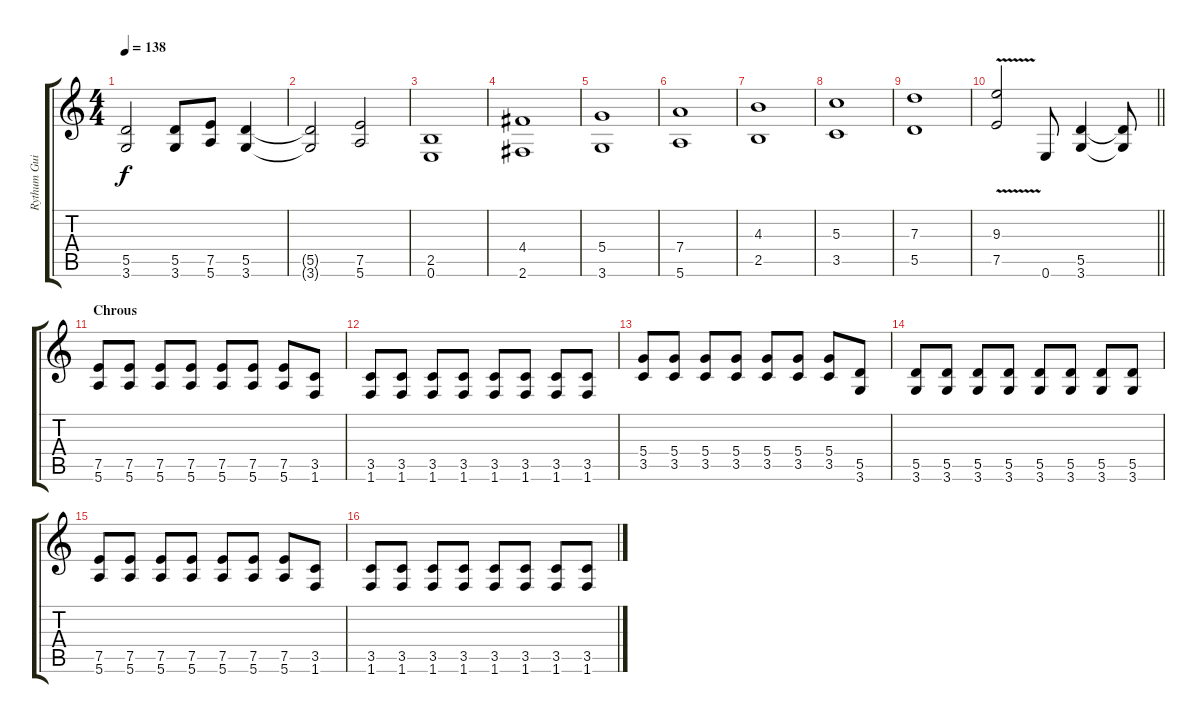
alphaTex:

\track ("Rythum Guitar" "Rythum Gui") {instrument distortionguitar}
\staff {score tabs}
\tuning (E4 B3 G3 D3 A2 E2) {hide}
\ts (4 4)
\tempo 138
\clef g2
\ks c
(5.5 3.6).2{dy f} (5.5 3.6).8 (7.5 5.6).8 (5.5 3.6).4 |
(5.5{t} 3.6{t}).2 (7.5 5.6).2 |
(2.5 0.6).1 |
(4.4 2.6).1 |
(5.4 3.6).1 |
(7.4 5.6).1 |
(4.3 2.5).1 |
(5.3 3.5).1 |
(7.3 5.5).1 |
\barLineRight lightlight
(9.3 7.5{v}).2 0.6.8 (5.5 3.6).4 (5.5{t} 3.6{t}).8 |
\section ("" "Chrous")
(7.5 5.6).8 (7.5 5.6).8 (7.5 5.6).8 (7.5 5.6).8 (7.5 5.6).8 (7.5 5.6).8 (7.5 5.6).8 (3.5 1.6).8 |
(3.5 1.6).8 (3.5 1.6).8 (3.5 1.6).8 (3.5 1.6).8 (3.5 1.6).8 (3.5 1.6).8 (3.5 1.6).8 (3.5 1.6).8 |
(5.4 3.5).8 (5.4 3.5).8 (5.4 3.5).8 (5.4 3.5).8 (5.4 3.5).8 (5.4 3.5).8 (5.4 3.5).8 (5.5 3.6).8 |
(5.5 3.6).8 (5.5 3.6).8 (5.5 3.6).8 (5.5 3.6).8 (5.5 3.6).8 (5.5 3.6).8 (5.5 3.6).8 (5.5 3.6).8 |
(7.5 5.6).8 (7.5 5.6).8 (7.5 5.6).8 (7.5 5.6).8 (7.5 5.6).8 (7.5 5.6).8 (7.5 5.6).8 (3.5 1.6).8 |
(3.5 1.6).8 (3.5 1.6).8 (3.5 1.6).8 (3.5 1.6).8 (3.5 1.6).8 (3.5 1.6).8 (3.5 1.6).8 (3.5 1.6).8
